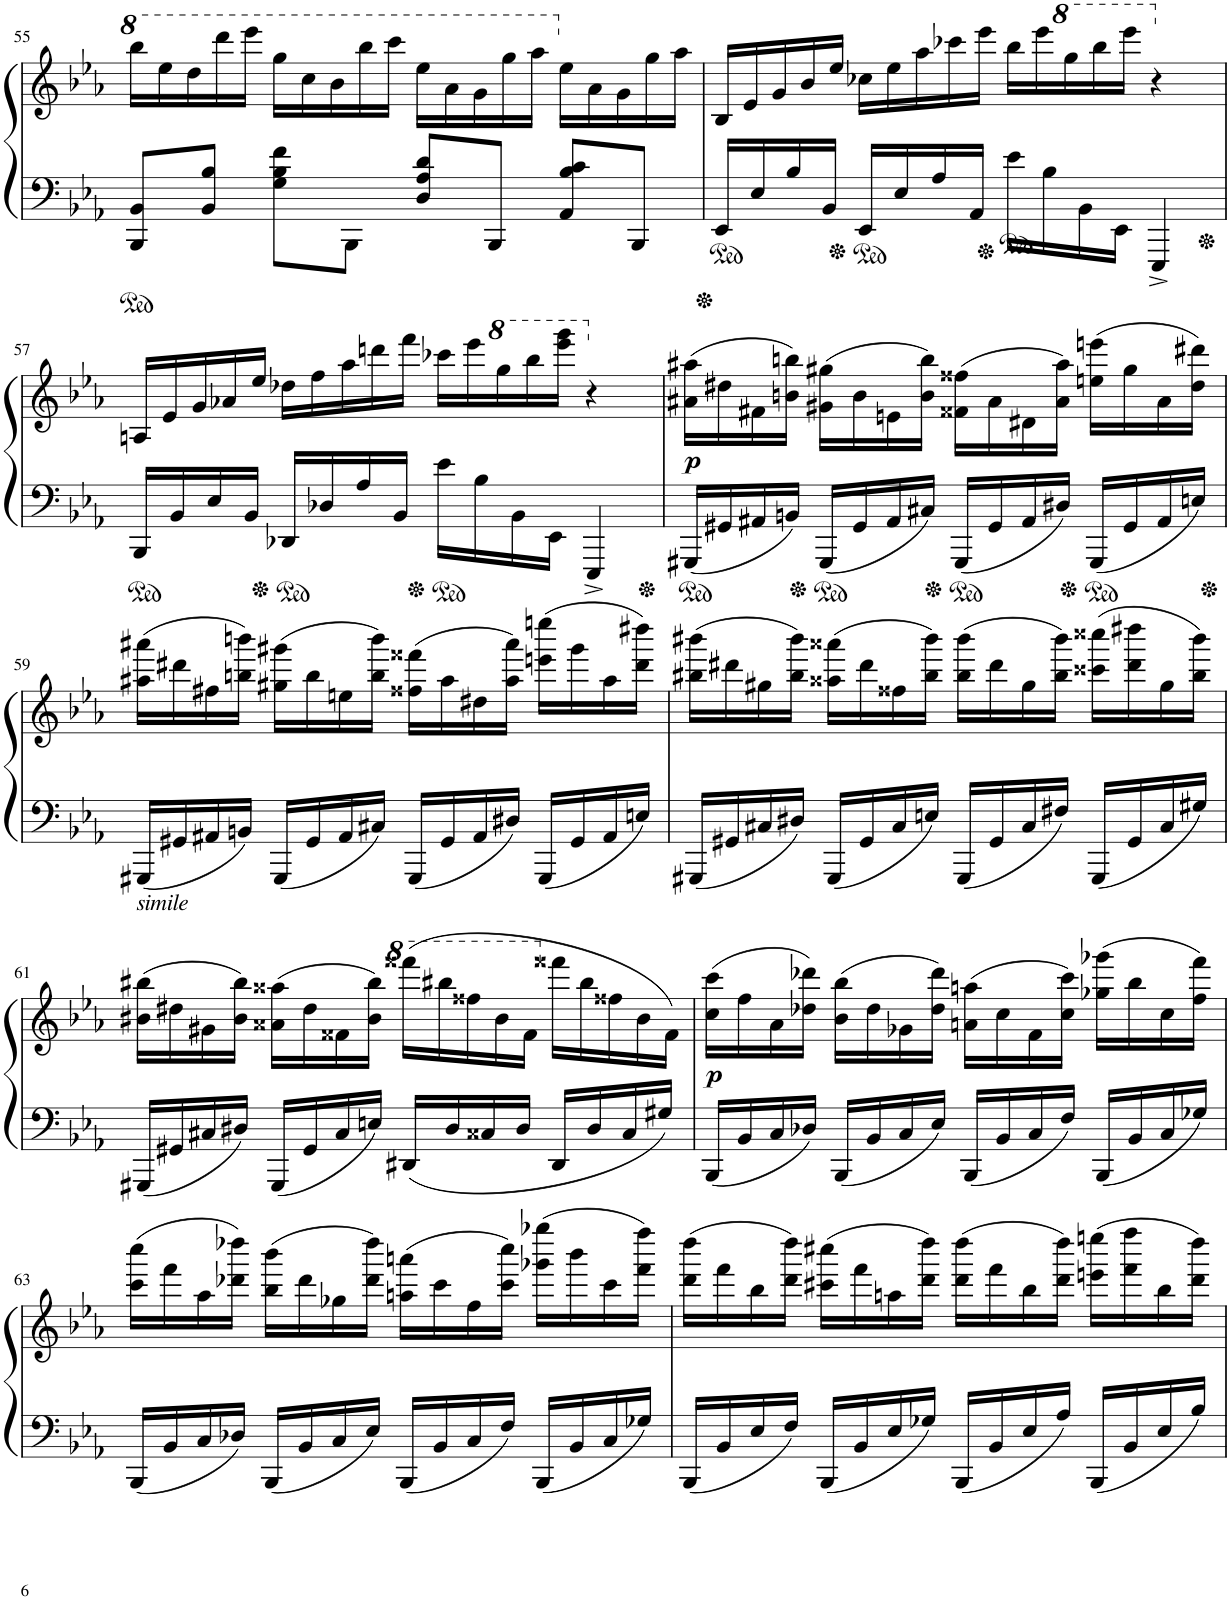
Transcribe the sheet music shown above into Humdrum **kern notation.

**kern	**kern	**dynam
*part1	*part1	*part1
*staff2	*staff1	*staff1/2
*I"Piano	*	*
*I'Pno.	*	*
!!LO:PB:g=z
*clefF4	*clefG2	*
*k[b-e-a-]	*k[b-e-a-]	*
*M4/4	*M4/4	*
*	*8va	*
*	*Xbrackettup	*
=55	=55	=55
8BBB-/ 8BB-/L	20bbb-\LL	.
.	20eee-\	.
.	20ddd\	.
8BB-/ 8B-/J	.	.
.	20dddd\	.
.	20eeee-\JJ	.
8G\ 8B-\ 8f\L	20ggg\LL	.
.	20ccc\	.
.	20bb-\	.
8BBB-\J	.	.
.	20bbb-\	.
.	20cccc\JJ	.
8D/ 8A-/ 8d/L	20eee-\LL	.
.	20aa-\	.
.	20gg\	.
8BBB-/J	.	.
.	20ggg\	.
.	20aaa-\JJ	.
*	*X8va	*
8AA-/ 8B-/ 8c/L	20ee-\LL	.
.	20a-\	.
.	20g\	.
8BBB-/J	.	.
.	20gg\	.
.	20aa-\JJ	.
=56	=56	=56
16EE-/LL	20B-/LL	.
.	20e-/	.
16E-/	.	.
.	20g/	.
16B-/	.	.
.	20b-/	.
16BB-/JJ	.	.
.	20ee-/JJ	.
16EE-/LL	20cc-X\LL	.
.	20ee-\	.
16E-/	.	.
.	20aa-\	.
16A-/	.	.
.	20ccc-X\	.
16AA-/JJ	.	.
.	20eee-\JJ	.
16e-\LL	20bb-\LL	.
.	20eee-\	.
16B-\	.	.
*	*8va	*
.	20ggg\	.
16BB-\	.	.
.	20bbb-\	.
16EE-\JJ	.	.
.	20eeee-\JJ	.
*	*X8va	*
4EEE-^/	4r	.
!!LO:LB:g=z
=57	=57	=57
16BBB-/LL	20An/LL	.
.	20e-/	.
16BB-/	.	.
.	20g/	.
16E-/	.	.
.	20a-X/	.
16BB-/JJ	.	.
.	20ee-/JJ	.
16DD-X/LL	20dd-X\LL	.
.	20ff\	.
16D-X/	.	.
.	20aa-\	.
16A-/	.	.
.	20dddn\	.
16BB-/JJ	.	.
.	20fff\JJ	.
16e-\LL	20ccc-X\LL	.
.	20eee-\	.
16B-\	.	.
*	*8va	*
.	20ggg\	.
16BB-\	.	.
.	20bbb-\	.
16EE-\JJ	.	.
.	20eeee-\ 20gggg\JJ	.
*	*X8va	*
4EEE-^/	4r	.
=58	=58	=58
!	!	!LO:DY:b
16GGG#X/LL	(16a#X\ 16aa#X\LL	p
16GG#X/	16dd#X\	.
16AA#X/	16f#X\	.
16BBn/JJ	16bn\ 16bbn\JJ)	.
16GGG#/LL	(16g#X\ 16gg#X\LL	.
16GG#/	16b\	.
16AA#/	16en\	.
16C#X/JJ	16b\ 16bb\JJ)	.
16GGG#/LL	(16f##X\ 16ff##X\LL	.
16GG#/	16a#\	.
16AA#/	16d#X\	.
16D#X/JJ	16a#\ 16aa#\JJ)	.
16GGG#/LL	(16een\ 16eeen\LL	.
16GG#/	16gg#\	.
16AA#/	16a#\	.
16En/JJ	16dd#\ 16ddd#X\JJ)	.
!!LO:LB:g=z
=59	=59	=59
!LO:TX:b:i:t=simile	!	!
16GGG#X/LL	(16aa#X\ 16aaa#X\LL	.
16GG#X/	16ddd#X\	.
16AA#X/	16ff#X\	.
16BBn/JJ	16bbn\ 16bbbn\JJ)	.
16GGG#/LL	(16gg#X\ 16ggg#X\LL	.
16GG#/	16bb\	.
16AA#/	16een\	.
16C#X/JJ	16bb\ 16bbb\JJ)	.
16GGG#/LL	(16ff##X\ 16fff##X\LL	.
16GG#/	16aa#\	.
16AA#/	16dd#X\	.
16D#X/JJ	16aa#\ 16aaa#\JJ)	.
16GGG#/LL	(16eeen\ 16eeeen\LL	.
16GG#/	16ggg#\	.
16AA#/	16aa#\	.
16En/JJ	16ddd#\ 16dddd#X\JJ)	.
=60	=60	=60
16GGG#X/LL	(16bb#X\ 16bbb#X\LL	.
16GG#X/	16ddd#X\	.
16C#X/	16gg#X\	.
16D#X/JJ	16bb#\ 16bbb#\JJ)	.
16GGG#/LL	(16aa##X\ 16aaa##X\LL	.
16GG#/	16ddd#\	.
16C#/	16ff##X\	.
16En/JJ	16bb#\ 16bbb#\JJ)	.
16GGG#/LL	(16bb#\ 16bbb#\LL	.
16GG#/	16ddd#\	.
16C#/	16gg#\	.
16F#X/JJ	16bb#\ 16bbb#\JJ)	.
16GGG#/LL	(16ccc##X\ 16cccc##X\LL	.
16GG#/	16ddd#\ 16dddd#X\	.
16C#/	16gg#\	.
16G#X/JJ	16bb#\ 16bbb#\JJ)	.
!!LO:LB:g=z
=61	=61	=61
16GGG#X/LL	(16b#X\ 16bb#X\LL	.
16GG#X/	16dd#X\	.
16C#X/	16g#X\	.
16D#X/JJ	16b#\ 16bb#\JJ)	.
16GGG#/LL	(16a##X\ 16aa##X\LL	.
16GG#/	16dd#\	.
16C#/	16f##X\	.
16En/JJ	16b#\ 16bb#\JJ)	.
*	*8va	*
16DD#X/LL	(20ffff##X\LL	.
.	20bbb#X\	.
16D#/	.	.
.	20fff##X\	.
16C##X/	.	.
.	20bb#\	.
16D#/JJ	.	.
.	20ff##\JJ	.
*	*X8va	*
16DD#/LL	20fff##X\LL	.
.	20bb#\	.
16D#/	.	.
.	20ff##X\	.
16C##/	.	.
.	20b#\	.
16G#X/JJ	.	.
.	20f##\JJ)	.
=62	=62	=62
!	!	!LO:DY:b
16BBB-/LL	(16cc\ 16ccc\LL	p
16BB-/	16ff\	.
16C/	16a-\	.
16D-X/JJ	16dd-X\ 16ddd-X\JJ)	.
16BBB-/LL	(16b-\ 16bb-\LL	.
16BB-/	16dd-\	.
16C/	16g-X\	.
16E-/JJ	16dd-\ 16ddd-\JJ)	.
16BBB-/LL	(16an\ 16aan\LL	.
16BB-/	16cc\	.
16C/	16f\	.
16F/JJ	16cc\ 16ccc\JJ)	.
16BBB-/LL	(16gg-X\ 16ggg-X\LL	.
16BB-/	16bb-\	.
16C/	16cc\	.
16G-X/JJ	16ff\ 16fff\JJ)	.
!!LO:LB:g=z
=63	=63	=63
16BBB-/LL	(16ccc\ 16cccc\LL	.
16BB-/	16fff\	.
16C/	16aa-\	.
16D-X/JJ	16ddd-X\ 16dddd-X\JJ)	.
16BBB-/LL	(16bb-\ 16bbb-\LL	.
16BB-/	16ddd-\	.
16C/	16gg-X\	.
16E-/JJ	16ddd-\ 16dddd-\JJ)	.
16BBB-/LL	(16aan\ 16aaan\LL	.
16BB-/	16ccc\	.
16C/	16ff\	.
16F/JJ	16ccc\ 16cccc\JJ)	.
16BBB-/LL	(16ggg-X\ 16gggg-X\LL	.
16BB-/	16bbb-\	.
16C/	16ccc\	.
16G-X/JJ	16fff\ 16ffff\JJ)	.
=64	=64	=64
16BBB-/LL	(16ddd\ 16dddd\LL	.
16BB-/	16fff\	.
16E-/	16bb-\	.
16F/JJ	16ddd\ 16dddd\JJ)	.
16BBB-/LL	(16ccc#X\ 16cccc#X\LL	.
16BB-/	16fff\	.
16E-/	16aan\	.
16G-X/JJ	16ddd\ 16dddd\JJ)	.
16BBB-/LL	(16ddd\ 16dddd\LL	.
16BB-/	16fff\	.
16E-/	16bb-\	.
16A-/JJ	16ddd\ 16dddd\JJ)	.
16BBB-/LL	(16eeen\ 16eeeen\LL	.
16BB-/	16fff\ 16ffff\	.
16E-/	16bb-\	.
16B-/JJ	16ddd\ 16dddd\JJ)	.
=	=	=
*-	*-	*-
